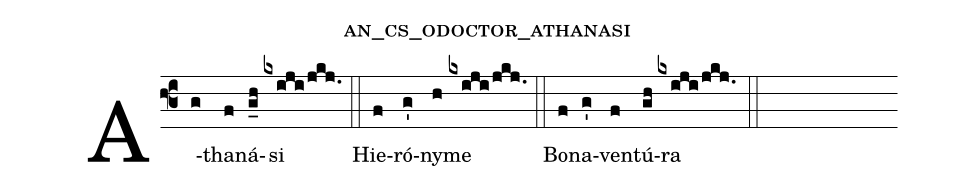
name:an_cs_odoctor_athanasi;
def-m1: \grealign;
%%
(f3) A([em1]g)tha([em1]f)ná([em1]g_h)si([em1]kxiji/jkj.) (::) H{ie}([em1]f)ró([em1]g')ny([em1]h)me([em1]kxiji/jkj.) (::) Bo([em1]f)na([em1]g')ven([em1]f)tú([em1]gh)ra([em1]kxiji/jkj.) (::)
